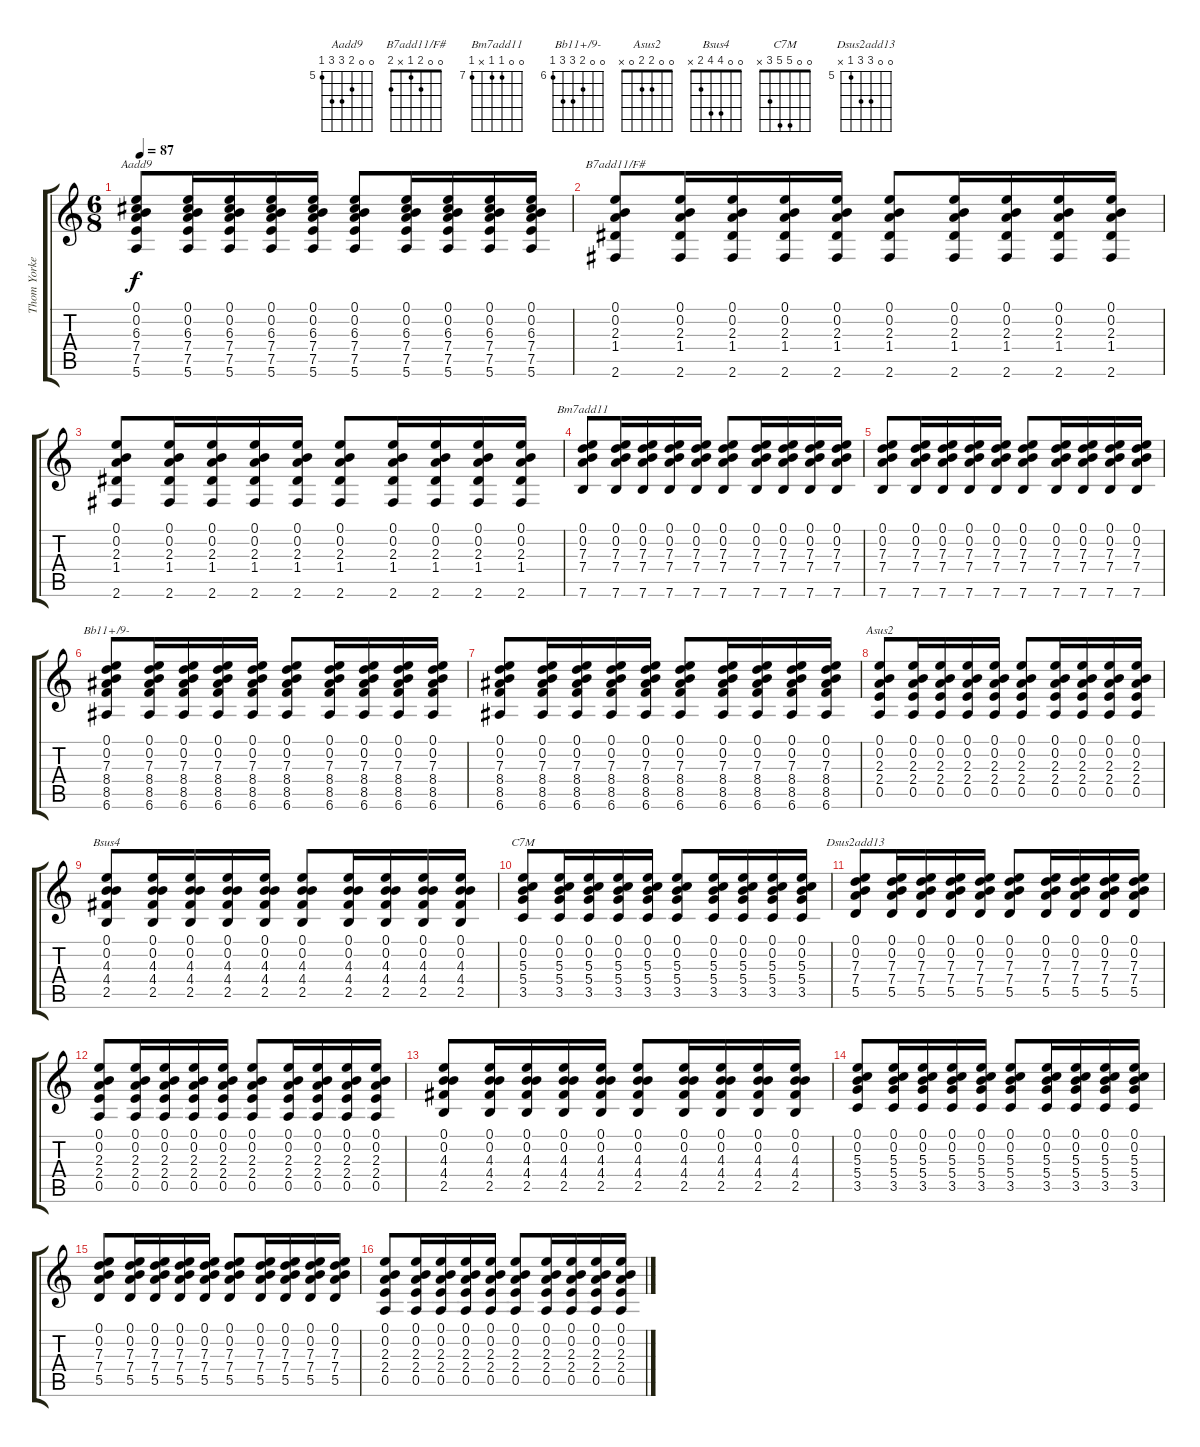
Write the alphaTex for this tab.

\track ("Thom Yorke (Clean Gtr)" "Thom Yorke") {instrument acousticguitarsteel}
\staff {score tabs}
\tuning (E4 B3 G3 D3 A2 E2) {hide}
\chord ("Aadd9" 0 0 6 7 7 5) {firstfret 5}
\chord ("B7add11/F#" 0 0 2 1 x 2)
\chord ("Bm7add11" 0 0 7 7 x 7) {firstfret 7}
\chord ("Bb11+/9-" 0 0 7 8 8 6) {firstfret 6}
\chord ("Asus2" 0 0 2 2 0 x)
\chord ("Bsus4" 0 0 4 4 2 x)
\chord ("C7M" 0 0 5 5 3 x)
\chord ("Dsus2add13" 0 0 7 7 5 x) {firstfret 5}
\ts (6 8)
\tempo 87
\clef g2
\ks c
(0.1 0.2 6.3 7.4 7.5 5.6).8{ch "Aadd9" dy f} (0.1 0.2 6.3 7.4 7.5 5.6).16 (0.1 0.2 6.3 7.4 7.5 5.6).16 (0.1 0.2 6.3 7.4 7.5 5.6).16 (0.1 0.2 6.3 7.4 7.5 5.6).16 (0.1 0.2 6.3 7.4 7.5 5.6).8 (0.1 0.2 6.3 7.4 7.5 5.6).16 (0.1 0.2 6.3 7.4 7.5 5.6).16 (0.1 0.2 6.3 7.4 7.5 5.6).16 (0.1 0.2 6.3 7.4 7.5 5.6).16 |
(0.1 0.2 2.3 1.4 2.6).8{ch "B7add11/F#"} (0.1 0.2 2.3 1.4 2.6).16 (0.1 0.2 2.3 1.4 2.6).16 (0.1 0.2 2.3 1.4 2.6).16 (0.1 0.2 2.3 1.4 2.6).16 (0.1 0.2 2.3 1.4 2.6).8 (0.1 0.2 2.3 1.4 2.6).16 (0.1 0.2 2.3 1.4 2.6).16 (0.1 0.2 2.3 1.4 2.6).16 (0.1 0.2 2.3 1.4 2.6).16 |
(0.1 0.2 2.3 1.4 2.6).8 (0.1 0.2 2.3 1.4 2.6).16 (0.1 0.2 2.3 1.4 2.6).16 (0.1 0.2 2.3 1.4 2.6).16 (0.1 0.2 2.3 1.4 2.6).16 (0.1 0.2 2.3 1.4 2.6).8 (0.1 0.2 2.3 1.4 2.6).16 (0.1 0.2 2.3 1.4 2.6).16 (0.1 0.2 2.3 1.4 2.6).16 (0.1 0.2 2.3 1.4 2.6).16 |
(0.1 0.2 7.3 7.4 7.6).8{ch "Bm7add11"} (0.1 0.2 7.3 7.4 7.6).16 (0.1 0.2 7.3 7.4 7.6).16 (0.1 0.2 7.3 7.4 7.6).16 (0.1 0.2 7.3 7.4 7.6).16 (0.1 0.2 7.3 7.4 7.6).8 (0.1 0.2 7.3 7.4 7.6).16 (0.1 0.2 7.3 7.4 7.6).16 (0.1 0.2 7.3 7.4 7.6).16 (0.1 0.2 7.3 7.4 7.6).16 |
(0.1 0.2 7.3 7.4 7.6).8 (0.1 0.2 7.3 7.4 7.6).16 (0.1 0.2 7.3 7.4 7.6).16 (0.1 0.2 7.3 7.4 7.6).16 (0.1 0.2 7.3 7.4 7.6).16 (0.1 0.2 7.3 7.4 7.6).8 (0.1 0.2 7.3 7.4 7.6).16 (0.1 0.2 7.3 7.4 7.6).16 (0.1 0.2 7.3 7.4 7.6).16 (0.1 0.2 7.3 7.4 7.6).16 |
(0.1 0.2 7.3 8.4 8.5 6.6).8{ch "Bb11+/9-"} (0.1 0.2 7.3 8.4 8.5 6.6).16 (0.1 0.2 7.3 8.4 8.5 6.6).16 (0.1 0.2 7.3 8.4 8.5 6.6).16 (0.1 0.2 7.3 8.4 8.5 6.6).16 (0.1 0.2 7.3 8.4 8.5 6.6).8 (0.1 0.2 7.3 8.4 8.5 6.6).16 (0.1 0.2 7.3 8.4 8.5 6.6).16 (0.1 0.2 7.3 8.4 8.5 6.6).16 (0.1 0.2 7.3 8.4 8.5 6.6).16 |
(0.1 0.2 7.3 8.4 8.5 6.6).8 (0.1 0.2 7.3 8.4 8.5 6.6).16 (0.1 0.2 7.3 8.4 8.5 6.6).16 (0.1 0.2 7.3 8.4 8.5 6.6).16 (0.1 0.2 7.3 8.4 8.5 6.6).16 (0.1 0.2 7.3 8.4 8.5 6.6).8 (0.1 0.2 7.3 8.4 8.5 6.6).16 (0.1 0.2 7.3 8.4 8.5 6.6).16 (0.1 0.2 7.3 8.4 8.5 6.6).16 (0.1 0.2 7.3 8.4 8.5 6.6).16 |
(0.1 0.2 2.3 2.4 0.5).8{ch "Asus2"} (0.1 0.2 2.3 2.4 0.5).16 (0.1 0.2 2.3 2.4 0.5).16 (0.1 0.2 2.3 2.4 0.5).16 (0.1 0.2 2.3 2.4 0.5).16 (0.1 0.2 2.3 2.4 0.5).8 (0.1 0.2 2.3 2.4 0.5).16 (0.1 0.2 2.3 2.4 0.5).16 (0.1 0.2 2.3 2.4 0.5).16 (0.1 0.2 2.3 2.4 0.5).16 |
(0.1 0.2 4.3 4.4 2.5).8{ch "Bsus4"} (0.1 0.2 4.3 4.4 2.5).16 (0.1 0.2 4.3 4.4 2.5).16 (0.1 0.2 4.3 4.4 2.5).16 (0.1 0.2 4.3 4.4 2.5).16 (0.1 0.2 4.3 4.4 2.5).8 (0.1 0.2 4.3 4.4 2.5).16 (0.1 0.2 4.3 4.4 2.5).16 (0.1 0.2 4.3 4.4 2.5).16 (0.1 0.2 4.3 4.4 2.5).16 |
(0.1 0.2 5.3 5.4 3.5).8{ch "C7M"} (0.1 0.2 5.3 5.4 3.5).16 (0.1 0.2 5.3 5.4 3.5).16 (0.1 0.2 5.3 5.4 3.5).16 (0.1 0.2 5.3 5.4 3.5).16 (0.1 0.2 5.3 5.4 3.5).8 (0.1 0.2 5.3 5.4 3.5).16 (0.1 0.2 5.3 5.4 3.5).16 (0.1 0.2 5.3 5.4 3.5).16 (0.1 0.2 5.3 5.4 3.5).16 |
(0.1 0.2 7.3 7.4 5.5).8{ch "Dsus2add13"} (0.1 0.2 7.3 7.4 5.5).16 (0.1 0.2 7.3 7.4 5.5).16 (0.1 0.2 7.3 7.4 5.5).16 (0.1 0.2 7.3 7.4 5.5).16 (0.1 0.2 7.3 7.4 5.5).8 (0.1 0.2 7.3 7.4 5.5).16 (0.1 0.2 7.3 7.4 5.5).16 (0.1 0.2 7.3 7.4 5.5).16 (0.1 0.2 7.3 7.4 5.5).16 |
(0.1 0.2 2.3 2.4 0.5).8 (0.1 0.2 2.3 2.4 0.5).16 (0.1 0.2 2.3 2.4 0.5).16 (0.1 0.2 2.3 2.4 0.5).16 (0.1 0.2 2.3 2.4 0.5).16 (0.1 0.2 2.3 2.4 0.5).8 (0.1 0.2 2.3 2.4 0.5).16 (0.1 0.2 2.3 2.4 0.5).16 (0.1 0.2 2.3 2.4 0.5).16 (0.1 0.2 2.3 2.4 0.5).16 |
(0.1 0.2 4.3 4.4 2.5).8 (0.1 0.2 4.3 4.4 2.5).16 (0.1 0.2 4.3 4.4 2.5).16 (0.1 0.2 4.3 4.4 2.5).16 (0.1 0.2 4.3 4.4 2.5).16 (0.1 0.2 4.3 4.4 2.5).8 (0.1 0.2 4.3 4.4 2.5).16 (0.1 0.2 4.3 4.4 2.5).16 (0.1 0.2 4.3 4.4 2.5).16 (0.1 0.2 4.3 4.4 2.5).16 |
(0.1 0.2 5.3 5.4 3.5).8 (0.1 0.2 5.3 5.4 3.5).16 (0.1 0.2 5.3 5.4 3.5).16 (0.1 0.2 5.3 5.4 3.5).16 (0.1 0.2 5.3 5.4 3.5).16 (0.1 0.2 5.3 5.4 3.5).8 (0.1 0.2 5.3 5.4 3.5).16 (0.1 0.2 5.3 5.4 3.5).16 (0.1 0.2 5.3 5.4 3.5).16 (0.1 0.2 5.3 5.4 3.5).16 |
(0.1 0.2 7.3 7.4 5.5).8 (0.1 0.2 7.3 7.4 5.5).16 (0.1 0.2 7.3 7.4 5.5).16 (0.1 0.2 7.3 7.4 5.5).16 (0.1 0.2 7.3 7.4 5.5).16 (0.1 0.2 7.3 7.4 5.5).8 (0.1 0.2 7.3 7.4 5.5).16 (0.1 0.2 7.3 7.4 5.5).16 (0.1 0.2 7.3 7.4 5.5).16 (0.1 0.2 7.3 7.4 5.5).16 |
(0.1 0.2 2.3 2.4 0.5).8 (0.1 0.2 2.3 2.4 0.5).16 (0.1 0.2 2.3 2.4 0.5).16 (0.1 0.2 2.3 2.4 0.5).16 (0.1 0.2 2.3 2.4 0.5).16 (0.1 0.2 2.3 2.4 0.5).8 (0.1 0.2 2.3 2.4 0.5).16 (0.1 0.2 2.3 2.4 0.5).16 (0.1 0.2 2.3 2.4 0.5).16 (0.1 0.2 2.3 2.4 0.5).16
